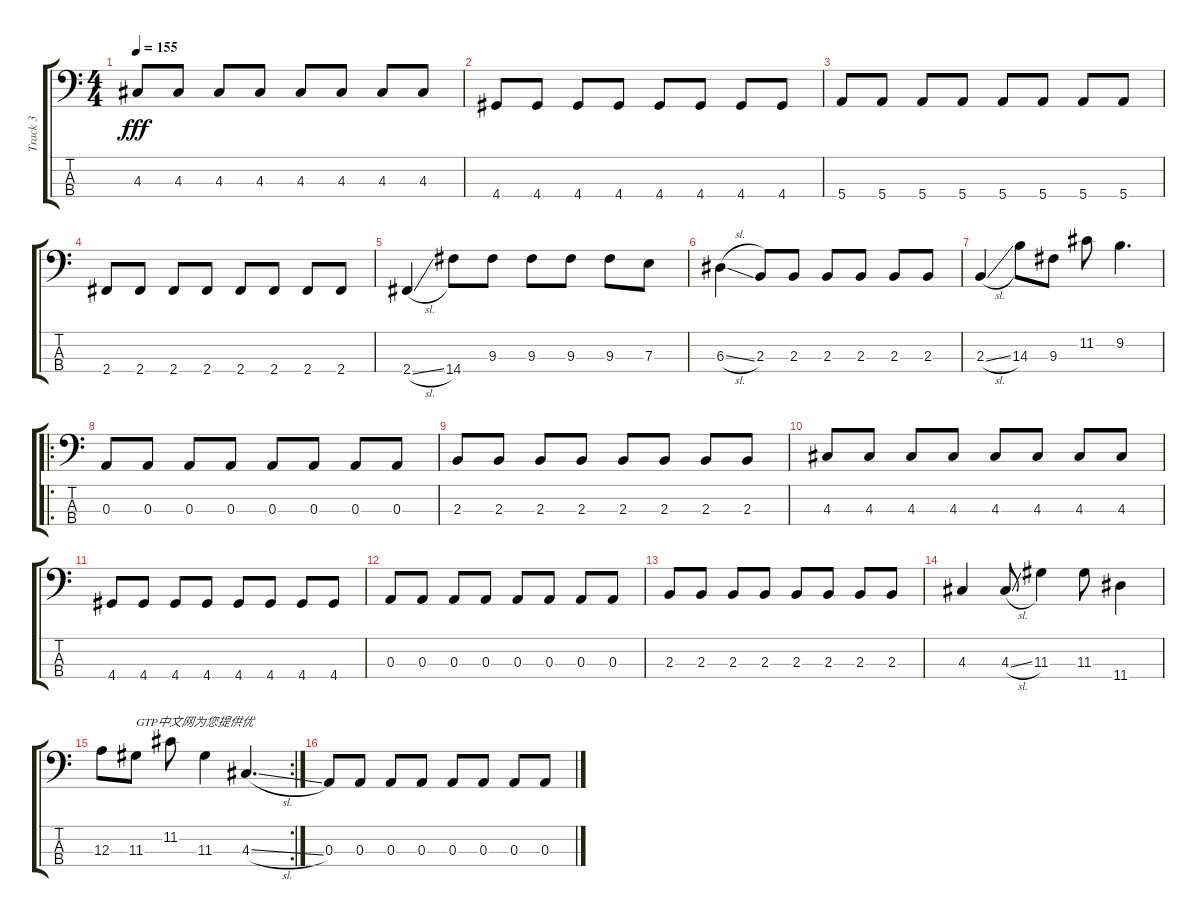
\track ("Track 3" "Track 3") {instrument electricbasspick}
\staff {score tabs}
\tuning (G2 D2 A1 E1) {hide}
\ts (4 4)
\tempo 155
\clef f4
\ks c
4.3.8{dy fff} 4.3.8 4.3.8 4.3.8 4.3.8 4.3.8 4.3.8 4.3.8 |
4.4.8 4.4.8 4.4.8 4.4.8 4.4.8 4.4.8 4.4.8 4.4.8 |
5.4.8 5.4.8 5.4.8 5.4.8 5.4.8 5.4.8 5.4.8 5.4.8 |
2.4.8 2.4.8 2.4.8 2.4.8 2.4.8 2.4.8 2.4.8 2.4.8 |
2.4{sl}.4 14.4.8 9.3.8 9.3.8 9.3.8 9.3.8 7.3.8 |
6.3{sl}.4 2.3.8 2.3.8 2.3.8 2.3.8 2.3.8 2.3.8 |
2.3{sl}.4 14.3.8 9.3.8 11.2.8 9.2.4{d} |
\ro
0.3.8 0.3.8 0.3.8 0.3.8 0.3.8 0.3.8 0.3.8 0.3.8 |
2.3.8 2.3.8 2.3.8 2.3.8 2.3.8 2.3.8 2.3.8 2.3.8 |
4.3.8 4.3.8 4.3.8 4.3.8 4.3.8 4.3.8 4.3.8 4.3.8 |
4.4.8 4.4.8 4.4.8 4.4.8 4.4.8 4.4.8 4.4.8 4.4.8 |
0.3.8 0.3.8 0.3.8 0.3.8 0.3.8 0.3.8 0.3.8 0.3.8 |
2.3.8 2.3.8 2.3.8 2.3.8 2.3.8 2.3.8 2.3.8 2.3.8 |
4.3.4 4.3{sl}.8 11.3.4 11.3.8 11.4.4 |
\rc 2
12.3.8 11.3.8{txt "GTP中文网为您提供优"} 11.2.8 11.3.4 4.3{sl}.4{d} |
0.3.8 0.3.8 0.3.8 0.3.8 0.3.8 0.3.8 0.3.8 0.3.8
